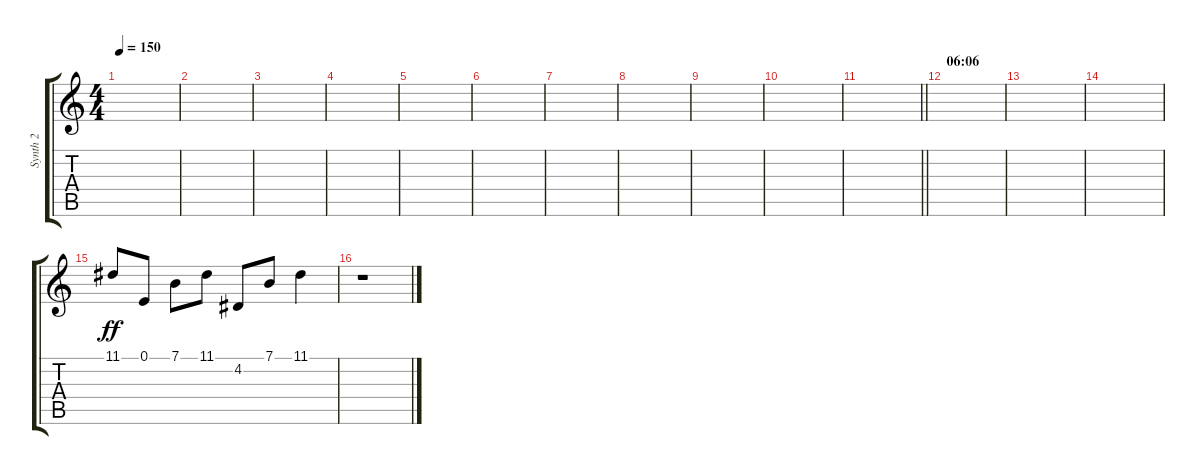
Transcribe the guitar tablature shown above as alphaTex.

\track ("Synth 2" "Synth 2") {instrument pad2warm}
\staff {score tabs}
\tuning (E4 B3 G3 D3 A2 E2) {hide}
\ts (4 4)
\tempo 150
\clef g2
\ks c
|
|
|
|
|
|
|
|
|
|
\barLineRight lightlight
|
\section ("" "06:06")
|
|
|
11.1.8{dy ff volume 13 balance 12 instrument pad8sweep} 0.1.8 7.1.8 11.1.8 4.2.8 7.1.8 11.1.4 |
r.1
